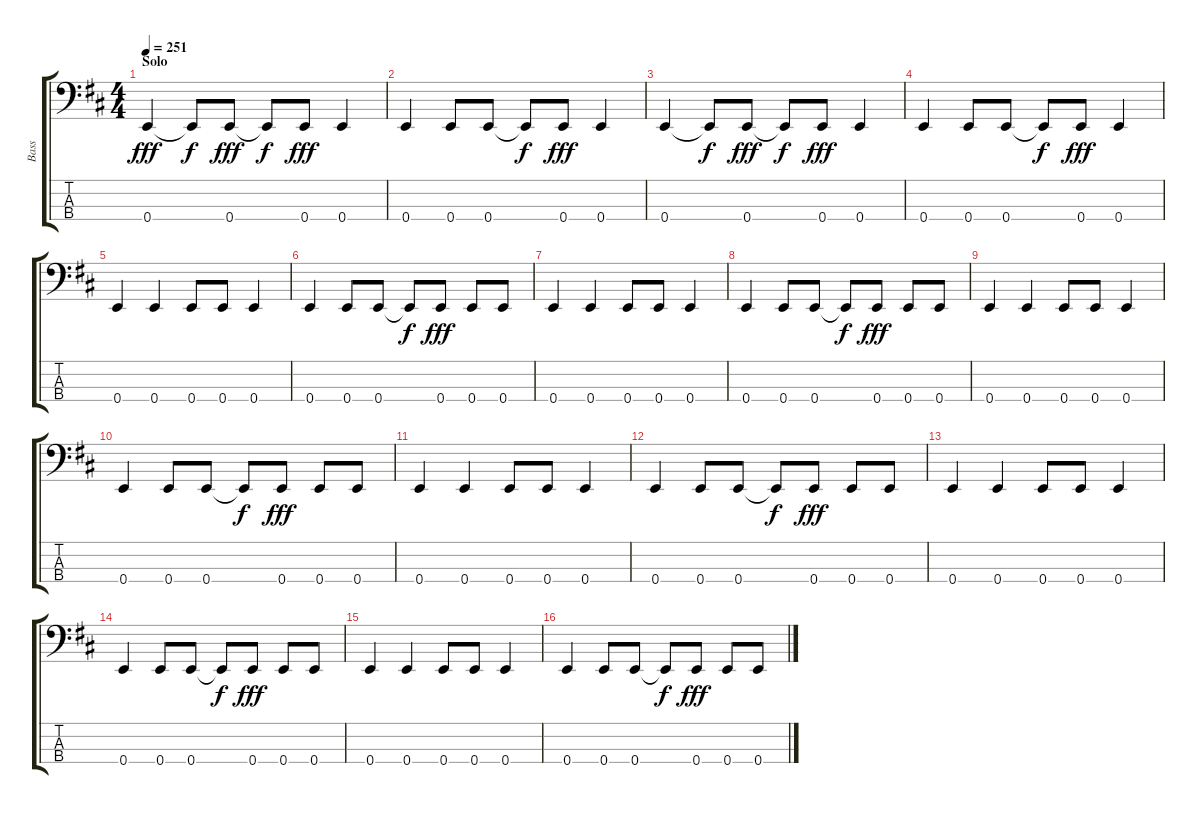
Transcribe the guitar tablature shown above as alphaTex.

\track ("Bass" "Bass") {instrument electricbassfinger}
\staff {score tabs}
\tuning (G2 D2 A1 E1) {hide}
\ts (4 4)
\section ("" "Solo")
\tempo 251
\clef f4
\ks d
0.4.4{dy fff} 0.4{t}.8{dy f} 0.4.8{dy fff} 0.4{t}.8{dy f} 0.4.8{dy fff} 0.4.4 |
0.4.4 0.4.8 0.4.8 0.4{t}.8{dy f} 0.4.8{dy fff} 0.4.4 |
0.4.4 0.4{t}.8{dy f} 0.4.8{dy fff} 0.4{t}.8{dy f} 0.4.8{dy fff} 0.4.4 |
0.4.4 0.4.8 0.4.8 0.4{t}.8{dy f} 0.4.8{dy fff} 0.4.4 |
0.4.4 0.4.4 0.4.8 0.4.8 0.4.4 |
0.4.4 0.4.8 0.4.8 0.4{t}.8{dy f} 0.4.8{dy fff} 0.4.8 0.4.8 |
0.4.4 0.4.4 0.4.8 0.4.8 0.4.4 |
0.4.4 0.4.8 0.4.8 0.4{t}.8{dy f} 0.4.8{dy fff} 0.4.8 0.4.8 |
0.4.4 0.4.4 0.4.8 0.4.8 0.4.4 |
0.4.4 0.4.8 0.4.8 0.4{t}.8{dy f} 0.4.8{dy fff} 0.4.8 0.4.8 |
0.4.4 0.4.4 0.4.8 0.4.8 0.4.4 |
0.4.4 0.4.8 0.4.8 0.4{t}.8{dy f} 0.4.8{dy fff} 0.4.8 0.4.8 |
0.4.4 0.4.4 0.4.8 0.4.8 0.4.4 |
0.4.4 0.4.8 0.4.8 0.4{t}.8{dy f} 0.4.8{dy fff} 0.4.8 0.4.8 |
0.4.4 0.4.4 0.4.8 0.4.8 0.4.4 |
0.4.4 0.4.8 0.4.8 0.4{t}.8{dy f} 0.4.8{dy fff} 0.4.8 0.4.8
